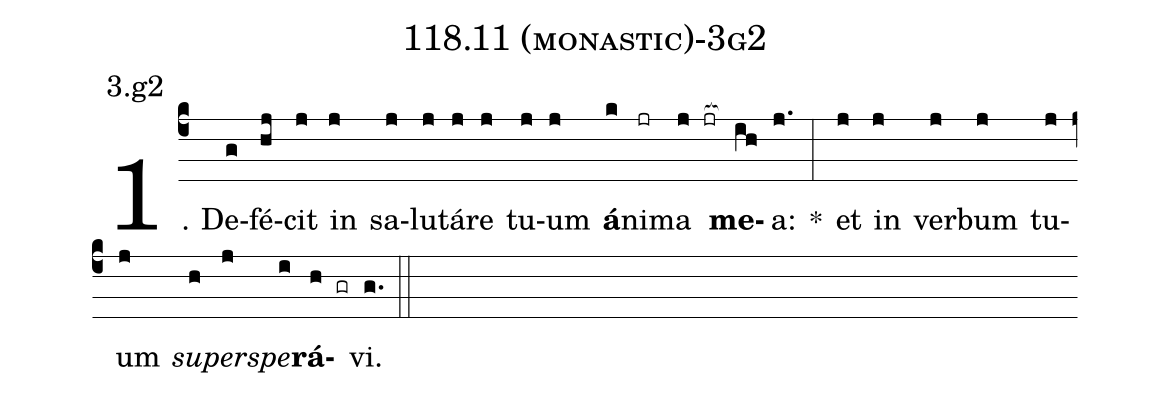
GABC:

name: 118.11 (monastic)-3g2;
annotation: 3.g2;
%%
(c4)1. De(g)fé(hj)cit(j) in(j) sa(j)lu(j)tá(j)re(j) tu(j)um(j) <b>á</b>(k)ni(jr)ma(j jr[ocb:1{]) <b>me</b>(ih[ocb:0}])a:(j.) *(:) et(j) in(j) ver(j)bum(j) tu(j)um(j) <i>su</i>(h)<i>per</i>(j)<i>spe</i>(i)<b>rá</b>(h gr)vi.(g.) (::)
